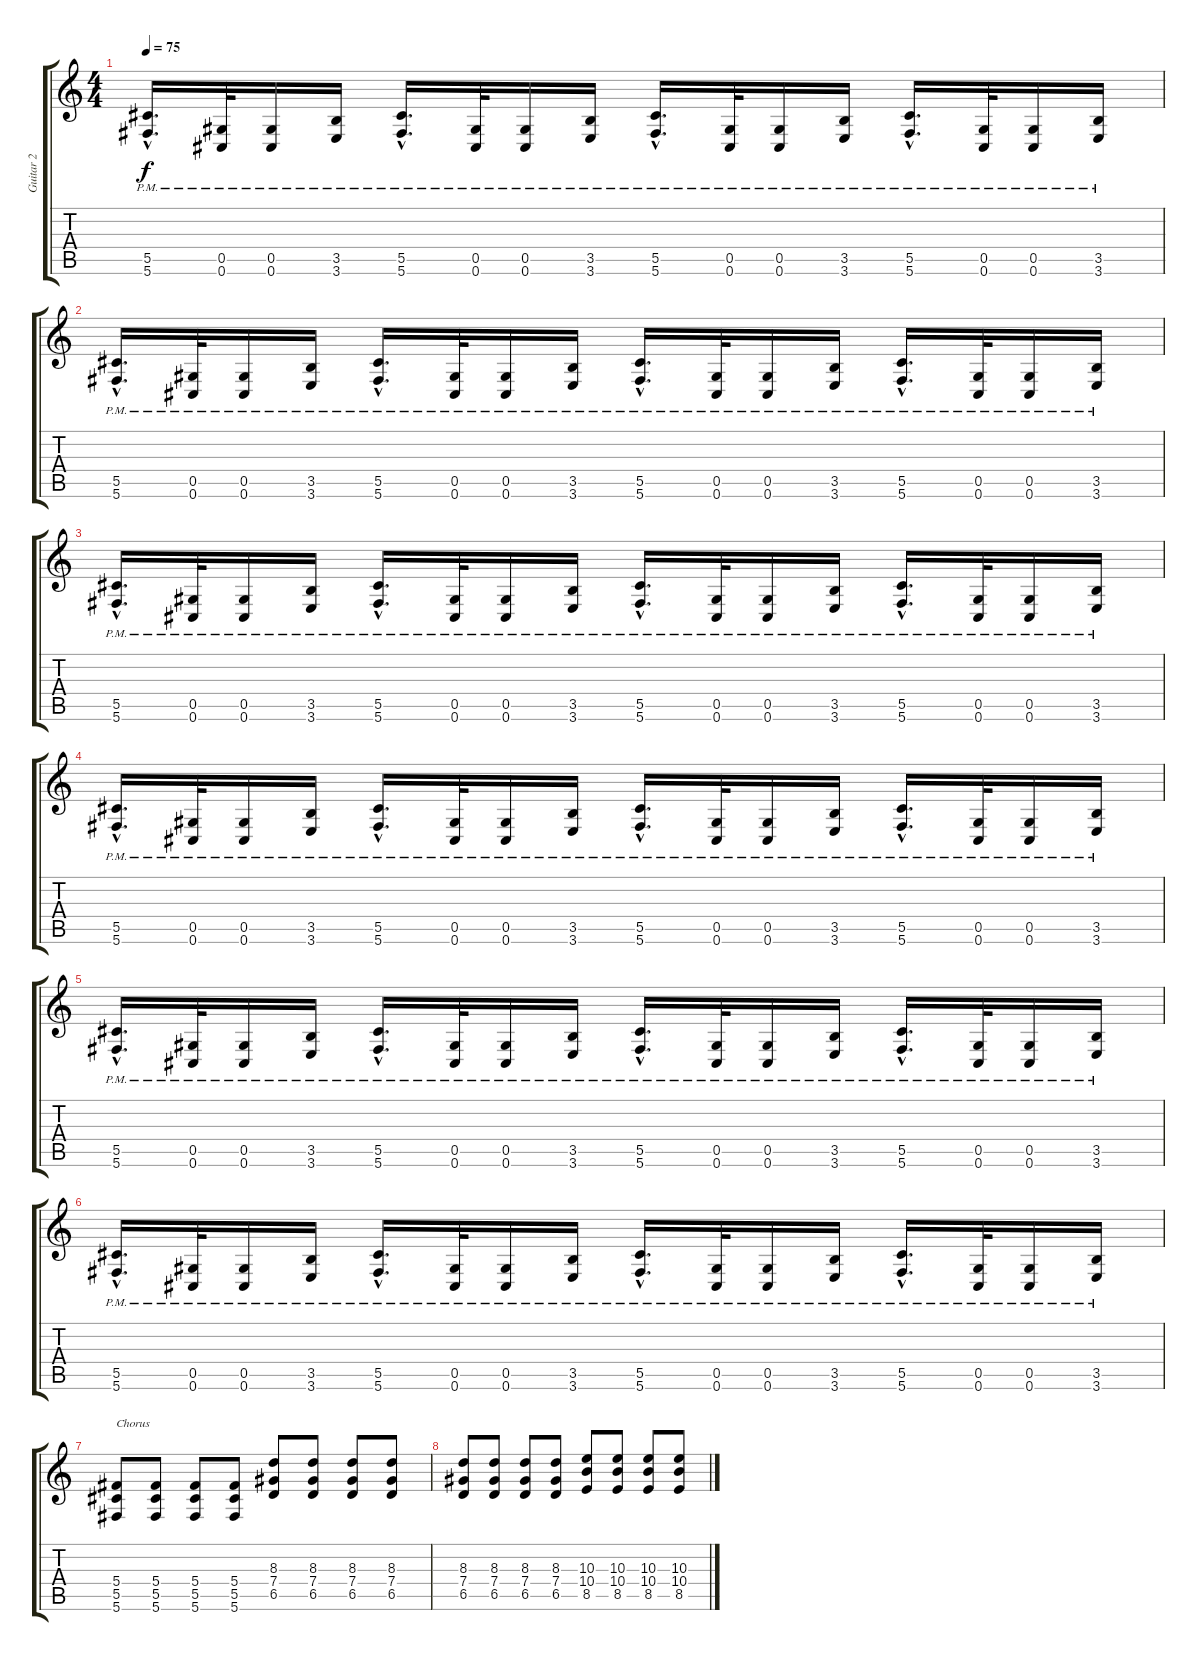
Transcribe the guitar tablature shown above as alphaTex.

\track ("Guitar 2" "Guitar 2") {instrument distortionguitar}
\staff {score tabs}
\tuning (Eb4 Bb3 Gb3 Db3 Ab2 Db2) {hide}
\ts (4 4)
\tempo 75
\clef g2
\ks c
(5.5{hac} 5.6{hac pm}).16{d dy f} (0.5 0.6{pm}).32 (0.5 0.6{pm}).16 (3.5 3.6{pm}).16 (5.5{hac} 5.6{hac pm}).16{d} (0.5 0.6{pm}).32 (0.5 0.6{pm}).16 (3.5 3.6{pm}).16 (5.5{hac} 5.6{hac pm}).16{d} (0.5 0.6{pm}).32 (0.5 0.6{pm}).16 (3.5 3.6{pm}).16 (5.5{hac} 5.6{hac pm}).16{d} (0.5 0.6{pm}).32 (0.5 0.6{pm}).16 (3.5 3.6{pm}).16 |
(5.5{hac} 5.6{hac pm}).16{d} (0.5 0.6{pm}).32 (0.5 0.6{pm}).16 (3.5 3.6{pm}).16 (5.5{hac} 5.6{hac pm}).16{d} (0.5 0.6{pm}).32 (0.5 0.6{pm}).16 (3.5 3.6{pm}).16 (5.5{hac} 5.6{hac pm}).16{d} (0.5 0.6{pm}).32 (0.5 0.6{pm}).16 (3.5 3.6{pm}).16 (5.5{hac} 5.6{hac pm}).16{d} (0.5 0.6{pm}).32 (0.5 0.6{pm}).16 (3.5 3.6{pm}).16 |
(5.5{hac} 5.6{hac pm}).16{d} (0.5 0.6{pm}).32 (0.5 0.6{pm}).16 (3.5 3.6{pm}).16 (5.5{hac} 5.6{hac pm}).16{d} (0.5 0.6{pm}).32 (0.5 0.6{pm}).16 (3.5 3.6{pm}).16 (5.5{hac} 5.6{hac pm}).16{d} (0.5 0.6{pm}).32 (0.5 0.6{pm}).16 (3.5 3.6{pm}).16 (5.5{hac} 5.6{hac pm}).16{d} (0.5 0.6{pm}).32 (0.5 0.6{pm}).16 (3.5 3.6{pm}).16 |
(5.5{hac} 5.6{hac pm}).16{d} (0.5 0.6{pm}).32 (0.5 0.6{pm}).16 (3.5 3.6{pm}).16 (5.5{hac} 5.6{hac pm}).16{d} (0.5 0.6{pm}).32 (0.5 0.6{pm}).16 (3.5 3.6{pm}).16 (5.5{hac} 5.6{hac pm}).16{d} (0.5 0.6{pm}).32 (0.5 0.6{pm}).16 (3.5 3.6{pm}).16 (5.5{hac} 5.6{hac pm}).16{d} (0.5 0.6{pm}).32 (0.5 0.6{pm}).16 (3.5 3.6{pm}).16 |
(5.5{hac} 5.6{hac pm}).16{d} (0.5 0.6{pm}).32 (0.5 0.6{pm}).16 (3.5 3.6{pm}).16 (5.5{hac} 5.6{hac pm}).16{d} (0.5 0.6{pm}).32 (0.5 0.6{pm}).16 (3.5 3.6{pm}).16 (5.5{hac} 5.6{hac pm}).16{d} (0.5 0.6{pm}).32 (0.5 0.6{pm}).16 (3.5 3.6{pm}).16 (5.5{hac} 5.6{hac pm}).16{d} (0.5 0.6{pm}).32 (0.5 0.6{pm}).16 (3.5 3.6{pm}).16 |
(5.5{hac} 5.6{hac pm}).16{d} (0.5 0.6{pm}).32 (0.5 0.6{pm}).16 (3.5 3.6{pm}).16 (5.5{hac} 5.6{hac pm}).16{d} (0.5 0.6{pm}).32 (0.5 0.6{pm}).16 (3.5 3.6{pm}).16 (5.5{hac} 5.6{hac pm}).16{d} (0.5 0.6{pm}).32 (0.5 0.6{pm}).16 (3.5 3.6{pm}).16 (5.5{hac} 5.6{hac pm}).16{d} (0.5 0.6{pm}).32 (0.5 0.6{pm}).16 (3.5 3.6{pm}).16 |
(5.4 5.5 5.6).8{txt "Chorus"} (5.4 5.5 5.6).8 (5.4 5.5 5.6).8 (5.4 5.5 5.6).8 (8.3 7.4 6.5).8 (8.3 7.4 6.5).8 (8.3 7.4 6.5).8 (8.3 7.4 6.5).8 |
(8.3 7.4 6.5).8 (8.3 7.4 6.5).8 (8.3 7.4 6.5).8 (8.3 7.4 6.5).8 (10.3 10.4 8.5).8 (10.3 10.4 8.5).8 (10.3 10.4 8.5).8 (10.3 10.4 8.5).8
